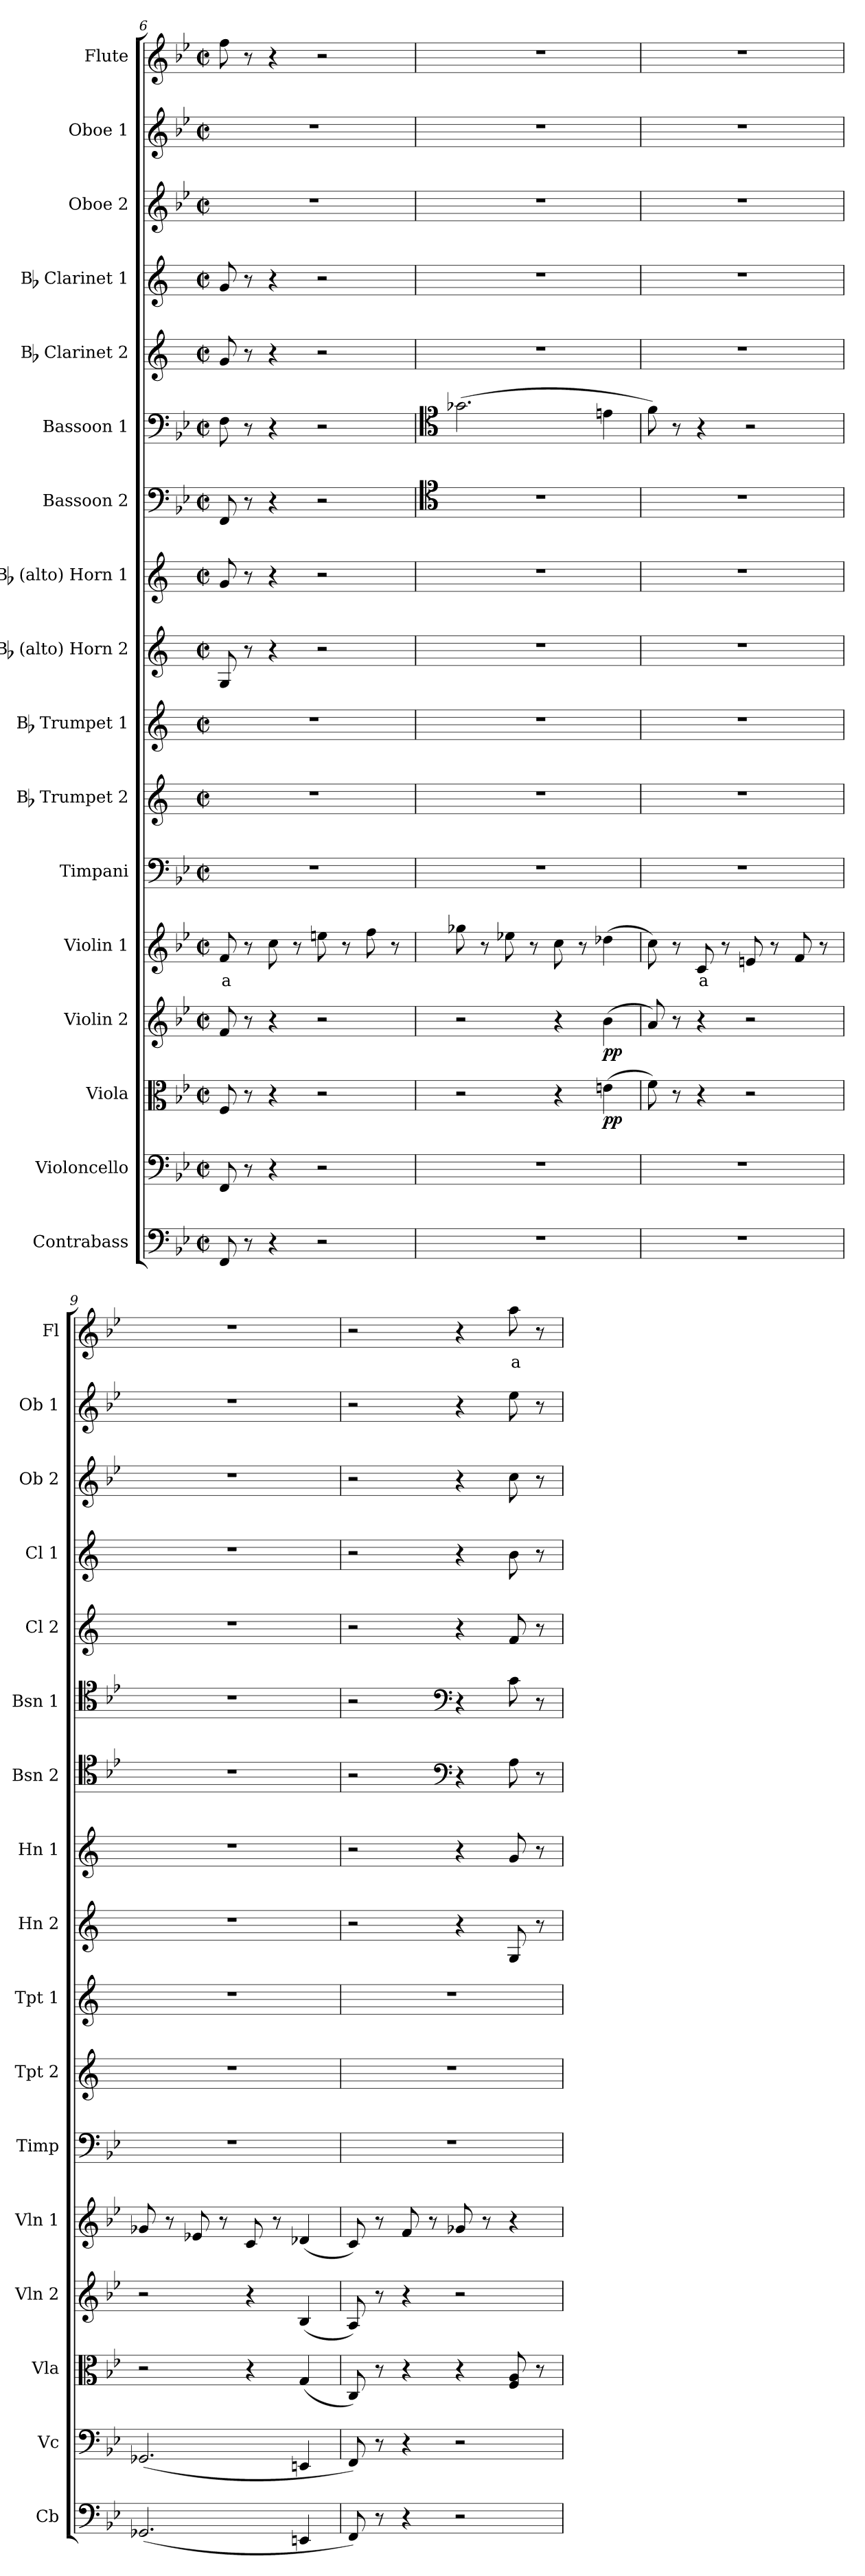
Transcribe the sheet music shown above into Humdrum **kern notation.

**kern	**dynam	**kern	**dynam	**kern	**dynam	**kern	**dynam	**kern	**text	**dynam	**kern	**kern	**kern	**kern	**dynam	**kern	**dynam	**kern	**dynam	**kern	**dynam	**kern	**dynam	**kern	**dynam	**kern	**dynam	**kern	**dynam	**kern	**text	**dynam
*part17	*part17	*part16	*part16	*part15	*part15	*part14	*part14	*part13	*part13	*part13	*part12	*part11	*part10	*part9	*part9	*part8	*part8	*part7	*part7	*part6	*part6	*part5	*part5	*part4	*part4	*part3	*part3	*part2	*part2	*part1	*part1	*part1
*staff17	*staff17	*staff16	*staff16	*staff15	*staff15	*staff14	*staff14	*staff13	*staff13	*staff13	*staff12	*staff11	*staff10	*staff9	*staff9	*staff8	*staff8	*staff7	*staff7	*staff6	*staff6	*staff5	*staff5	*staff4	*staff4	*staff3	*staff3	*staff2	*staff2	*staff1	*staff1	*staff1
*I"Contrabass	*	*I"Violoncello	*	*I"Viola	*	*I"Violin 2	*	*I"Violin 1	*	*	*I"Timpani	*I"Bb Trumpet 2	*I"Bb Trumpet 1	*I"Bb (alto) Horn 2	*	*I"Bb (alto) Horn 1	*	*I"Bassoon 2	*	*I"Bassoon 1	*	*I"Bb Clarinet 2	*	*I"Bb Clarinet 1	*	*I"Oboe 2	*	*I"Oboe 1	*	*I"Flute	*	*
*I'Cb	*	*I'Vc	*	*I'Vla	*	*I'Vln 2	*	*I'Vln 1	*	*	*I'Timp	*I'Tpt 2	*I'Tpt 1	*I'Hn 2	*	*I'Hn 1	*	*I'Bsn 2	*	*I'Bsn 1	*	*I'Cl 2	*	*I'Cl 1	*	*I'Ob 2	*	*I'Ob 1	*	*I'Fl	*	*
*clefF4	*	*clefF4	*	*clefC3	*	*clefG2	*	*clefG2	*	*	*clefF4	*clefG2	*clefG2	*clefG2	*	*clefG2	*	*clefF4	*	*clefF4	*	*clefG2	*	*clefG2	*	*clefG2	*	*clefG2	*	*clefG2	*	*
*ITrd7c12	*	*	*	*	*	*	*	*	*	*	*	*ITrd1c2	*ITrd1c2	*ITrd4c7	*	*ITrd4c7	*	*	*	*	*	*ITrd1c2	*	*ITrd1c2	*	*	*	*	*	*	*	*
*k[b-e-]	*	*k[b-e-]	*	*k[b-e-]	*	*k[b-e-]	*	*k[b-e-]	*	*	*k[b-e-]	*k[b-e-]	*k[b-e-]	*k[b-]	*	*k[b-]	*	*k[b-e-]	*	*k[b-e-]	*	*k[b-e-]	*	*k[b-e-]	*	*k[b-e-]	*	*k[b-e-]	*	*k[b-e-]	*	*
*M2/2	*	*M2/2	*	*M2/2	*	*M2/2	*	*M2/2	*	*	*M2/2	*M2/2	*M2/2	*M2/2	*	*M2/2	*	*M2/2	*	*M2/2	*	*M2/2	*	*M2/2	*	*M2/2	*	*M2/2	*	*M2/2	*	*
*met(c|)	*	*met(c|)	*	*met(c|)	*	*met(c|)	*	*met(c|)	*	*	*met(c|)	*met(c|)	*met(c|)	*met(c|)	*	*met(c|)	*	*met(c|)	*	*met(c|)	*	*met(c|)	*	*met(c|)	*	*met(c|)	*	*met(c|)	*	*met(c|)	*	*
=6	=6	=6	=6	=6	=6	=6	=6	=6	=6	=6	=6	=6	=6	=6	=6	=6	=6	=6	=6	=6	=6	=6	=6	=6	=6	=6	=6	=6	=6	=6	=6	=6
!	!	!	!	!	!	!	!	!	!LO:LY:b:color=#FF0000	!	!	!	!	!	!	!	!	!	!	!	!	!	!	!	!	!	!	!	!	!	!	!
8FFF/	.	8FF/	.	8F/	.	8f/	.	8f/	a	.	1r	1r	1r	8C/	.	8c/	.	8FF/	.	8F\	.	8f/	.	8f/	.	1r	.	1r	.	8ff\	.	.
8r	.	8r	.	8r	.	8r	.	8r	.	.	.	.	.	8r	.	8r	.	8r	.	8r	.	8r	.	8r	.	.	.	.	.	8r	.	.
!	!	!	!	!	!	!	!	!	!	!LO:DY:b	!	!	!	!	!	!	!	!	!	!	!	!	!	!	!	!	!	!	!	!	!	!
!	!	!	!	!	!	!	!	!	!	!LO:DY:n=1:b	!	!	!	!	!	!	!	!	!	!	!	!	!	!	!	!	!	!	!	!	!	!
4r	.	4r	.	4r	.	4r	.	8cc\	.	other-dynamics pp	.	.	.	4r	.	4r	.	4r	.	4r	.	4r	.	4r	.	.	.	.	.	4r	.	.
.	.	.	.	.	.	.	.	8r	.	.	.	.	.	.	.	.	.	.	.	.	.	.	.	.	.	.	.	.	.	.	.	.
2r	.	2r	.	2r	.	2r	.	8een\	.	.	.	.	.	2r	.	2r	.	2r	.	2r	.	2r	.	2r	.	.	.	.	.	2r	.	.
.	.	.	.	.	.	.	.	8r	.	.	.	.	.	.	.	.	.	.	.	.	.	.	.	.	.	.	.	.	.	.	.	.
.	.	.	.	.	.	.	.	8ff\	.	.	.	.	.	.	.	.	.	.	.	.	.	.	.	.	.	.	.	.	.	.	.	.
.	.	.	.	.	.	.	.	8r	.	.	.	.	.	.	.	.	.	.	.	.	.	.	.	.	.	.	.	.	.	.	.	.
=7	=7	=7	=7	=7	=7	=7	=7	=7	=7	=7	=7	=7	=7	=7	=7	=7	=7	=7	=7	=7	=7	=7	=7	=7	=7	=7	=7	=7	=7	=7	=7	=7
*	*	*	*	*	*	*	*	*	*	*	*	*	*	*	*	*	*	*clefC4	*	*clefC4	*	*	*	*	*	*	*	*	*	*	*	*
!	!	!	!	!	!	!	!	!	!	!	!	!	!	!	!	!	!	!	!	!	!LO:DY:b	!	!	!	!	!	!	!	!	!	!	!
!	!	!	!	!	!	!	!	!	!	!	!	!	!	!	!	!	!	!	!	!	!LO:DY:n=1:b	!	!	!	!	!	!	!	!	!	!	!
1r	.	1r	.	2r	.	2r	.	8gg-X\	.	.	1r	1r	1r	1r	.	1r	.	1r	.	(2.g-X\	other-dynamics pp	1r	.	1r	.	1r	.	1r	.	1r	.	.
.	.	.	.	.	.	.	.	8r	.	.	.	.	.	.	.	.	.	.	.	.	.	.	.	.	.	.	.	.	.	.	.	.
.	.	.	.	.	.	.	.	8ee-X\	.	.	.	.	.	.	.	.	.	.	.	.	.	.	.	.	.	.	.	.	.	.	.	.
.	.	.	.	.	.	.	.	8r	.	.	.	.	.	.	.	.	.	.	.	.	.	.	.	.	.	.	.	.	.	.	.	.
.	.	.	.	4r	.	4r	.	8cc\	.	.	.	.	.	.	.	.	.	.	.	.	.	.	.	.	.	.	.	.	.	.	.	.
.	.	.	.	.	.	.	.	8r	.	.	.	.	.	.	.	.	.	.	.	.	.	.	.	.	.	.	.	.	.	.	.	.
!	!	!	!	!	!LO:DY:b	!	!LO:DY:b	!	!	!	!	!	!	!	!	!	!	!	!	!	!	!	!	!	!	!	!	!	!	!	!	!
.	.	.	.	(4en\	pp	(4b-\	pp	(4dd-X\	.	.	.	.	.	.	.	.	.	.	.	4en\	.	.	.	.	.	.	.	.	.	.	.	.
=8	=8	=8	=8	=8	=8	=8	=8	=8	=8	=8	=8	=8	=8	=8	=8	=8	=8	=8	=8	=8	=8	=8	=8	=8	=8	=8	=8	=8	=8	=8	=8	=8
1r	.	1r	.	8f\)	.	8a/)	.	8cc\)	.	.	1r	1r	1r	1r	.	1r	.	1r	.	8f\)	.	1r	.	1r	.	1r	.	1r	.	1r	.	.
.	.	.	.	8r	.	8r	.	8r	.	.	.	.	.	.	.	.	.	.	.	8r	.	.	.	.	.	.	.	.	.	.	.	.
!	!	!	!	!	!	!	!	!	!LO:LY:b:color=#FF0000	!	!	!	!	!	!	!	!	!	!	!	!	!	!	!	!	!	!	!	!	!	!	!
.	.	.	.	4r	.	4r	.	8c/	a	.	.	.	.	.	.	.	.	.	.	4r	.	.	.	.	.	.	.	.	.	.	.	.
.	.	.	.	.	.	.	.	8r	.	.	.	.	.	.	.	.	.	.	.	.	.	.	.	.	.	.	.	.	.	.	.	.
.	.	.	.	2r	.	2r	.	8en/	.	.	.	.	.	.	.	.	.	.	.	2r	.	.	.	.	.	.	.	.	.	.	.	.
.	.	.	.	.	.	.	.	8r	.	.	.	.	.	.	.	.	.	.	.	.	.	.	.	.	.	.	.	.	.	.	.	.
.	.	.	.	.	.	.	.	8f/	.	.	.	.	.	.	.	.	.	.	.	.	.	.	.	.	.	.	.	.	.	.	.	.
.	.	.	.	.	.	.	.	8r	.	.	.	.	.	.	.	.	.	.	.	.	.	.	.	.	.	.	.	.	.	.	.	.
!!LO:PB:g=z
=9	=9	=9	=9	=9	=9	=9	=9	=9	=9	=9	=9	=9	=9	=9	=9	=9	=9	=9	=9	=9	=9	=9	=9	=9	=9	=9	=9	=9	=9	=9	=9	=9
!	!LO:DY:b	!	!	!	!	!	!	!	!	!	!	!	!	!	!	!	!	!	!	!	!	!	!	!	!	!	!	!	!	!	!	!
!	!LO:DY:n=1:b	!	!LO:DY:b	!	!	!	!	!	!	!	!	!	!	!	!	!	!	!	!	!	!	!	!	!	!	!	!	!	!	!	!	!
!	!	!	!LO:DY:n=1:b	!	!	!	!	!	!	!	!	!	!	!	!	!	!	!	!	!	!	!	!	!	!	!	!	!	!	!	!	!
(2.GGG-X/	other-dynamics pp	(2.GG-X/	other-dynamics pp	2r	.	2r	.	8g-X/	.	.	1r	1r	1r	1r	.	1r	.	1r	.	1r	.	1r	.	1r	.	1r	.	1r	.	1r	.	.
.	.	.	.	.	.	.	.	8r	.	.	.	.	.	.	.	.	.	.	.	.	.	.	.	.	.	.	.	.	.	.	.	.
.	.	.	.	.	.	.	.	8e-X/	.	.	.	.	.	.	.	.	.	.	.	.	.	.	.	.	.	.	.	.	.	.	.	.
.	.	.	.	.	.	.	.	8r	.	.	.	.	.	.	.	.	.	.	.	.	.	.	.	.	.	.	.	.	.	.	.	.
.	.	.	.	4r	.	4r	.	8c/	.	.	.	.	.	.	.	.	.	.	.	.	.	.	.	.	.	.	.	.	.	.	.	.
.	.	.	.	.	.	.	.	8r	.	.	.	.	.	.	.	.	.	.	.	.	.	.	.	.	.	.	.	.	.	.	.	.
4EEEn/	.	4EEn/	.	(4G/	.	(4B-/	.	(4d-X/	.	.	.	.	.	.	.	.	.	.	.	.	.	.	.	.	.	.	.	.	.	.	.	.
=10	=10	=10	=10	=10	=10	=10	=10	=10	=10	=10	=10	=10	=10	=10	=10	=10	=10	=10	=10	=10	=10	=10	=10	=10	=10	=10	=10	=10	=10	=10	=10	=10
8FFF/)	.	8FF/)	.	8C/)	.	8A/)	.	8c/)	.	.	1r	1r	1r	2r	.	2r	.	2r	.	2r	.	2r	.	2r	.	2r	.	2r	.	2r	.	.
8r	.	8r	.	8r	.	8r	.	8r	.	.	.	.	.	.	.	.	.	.	.	.	.	.	.	.	.	.	.	.	.	.	.	.
4r	.	4r	.	4r	.	4r	.	8f/	.	.	.	.	.	.	.	.	.	.	.	.	.	.	.	.	.	.	.	.	.	.	.	.
.	.	.	.	.	.	.	.	8r	.	.	.	.	.	.	.	.	.	.	.	.	.	.	.	.	.	.	.	.	.	.	.	.
*	*	*	*	*	*	*	*	*	*	*	*	*	*	*	*	*	*	*clefF4	*	*clefF4	*	*	*	*	*	*	*	*	*	*	*	*
2r	.	2r	.	4r	.	2r	.	8g-X/	.	.	.	.	.	4r	.	4r	.	4r	.	4r	.	4r	.	4r	.	4r	.	4r	.	4r	.	.
.	.	.	.	.	.	.	.	8r	.	.	.	.	.	.	.	.	.	.	.	.	.	.	.	.	.	.	.	.	.	.	.	.
!	!	!	!	!	!	!	!	!	!	!	!	!	!	!	!LO:DY:b	!	!	!	!	!	!	!	!	!	!	!	!	!	!	!	!LO:LY:b:color=#FF0000	!
!	!	!	!	!	!	!	!	!	!	!	!	!	!	!	!LO:DY:n=1:b	!	!LO:DY:b	!	!	!	!	!	!	!	!	!	!	!	!	!	!	!
!	!	!	!	!	!	!	!	!	!	!	!	!	!	!	!	!	!LO:DY:n=1:b	!	!LO:DY:b	!	!	!	!	!	!	!	!	!	!	!	!	!
!	!	!	!	!	!	!	!	!	!	!	!	!	!	!	!	!	!	!	!LO:DY:n=1:b	!	!LO:DY:b	!	!	!	!	!	!	!	!	!	!	!
!	!	!	!	!	!	!	!	!	!	!	!	!	!	!	!	!	!	!	!	!	!LO:DY:n=1:b	!	!LO:DY:b	!	!	!	!	!	!	!	!	!
!	!	!	!	!	!	!	!	!	!	!	!	!	!	!	!	!	!	!	!	!	!	!	!LO:DY:n=1:b	!	!LO:DY:b	!	!	!	!	!	!	!
!	!	!	!	!	!	!	!	!	!	!	!	!	!	!	!	!	!	!	!	!	!	!	!	!	!LO:DY:n=1:b	!	!LO:DY:b	!	!	!	!	!
!	!	!	!	!	!	!	!	!	!	!	!	!	!	!	!	!	!	!	!	!	!	!	!	!	!	!	!LO:DY:n=1:b	!	!LO:DY:b	!	!	!
!	!	!	!	!	!	!	!	!	!	!	!	!	!	!	!	!	!	!	!	!	!	!	!	!	!	!	!	!	!LO:DY:n=1:b	!	!	!LO:DY:b
!	!	!	!	!	!	!	!	!	!	!	!	!	!	!	!	!	!	!	!	!	!	!	!	!	!	!	!	!	!	!	!	!LO:DY:n=1:b
.	.	.	.	8F/ 8A/	.	.	.	4r	.	.	.	.	.	8C/	other-dynamics pp	8c/	other-dynamics pp	8A\	other-dynamics pp	8c\	other-dynamics pp	8e-/	other-dynamics pp	8a\	other-dynamics pp	8cc\	other-dynamics pp	8ee-\	other-dynamics pp	8aa\	a	other-dynamics pp
.	.	.	.	8r	.	.	.	.	.	.	.	.	.	8r	.	8r	.	8r	.	8r	.	8r	.	8r	.	8r	.	8r	.	8r	.	.
=	=	=	=	=	=	=	=	=	=	=	=	=	=	=	=	=	=	=	=	=	=	=	=	=	=	=	=	=	=	=	=	=
*-	*-	*-	*-	*-	*-	*-	*-	*-	*-	*-	*-	*-	*-	*-	*-	*-	*-	*-	*-	*-	*-	*-	*-	*-	*-	*-	*-	*-	*-	*-	*-	*-
